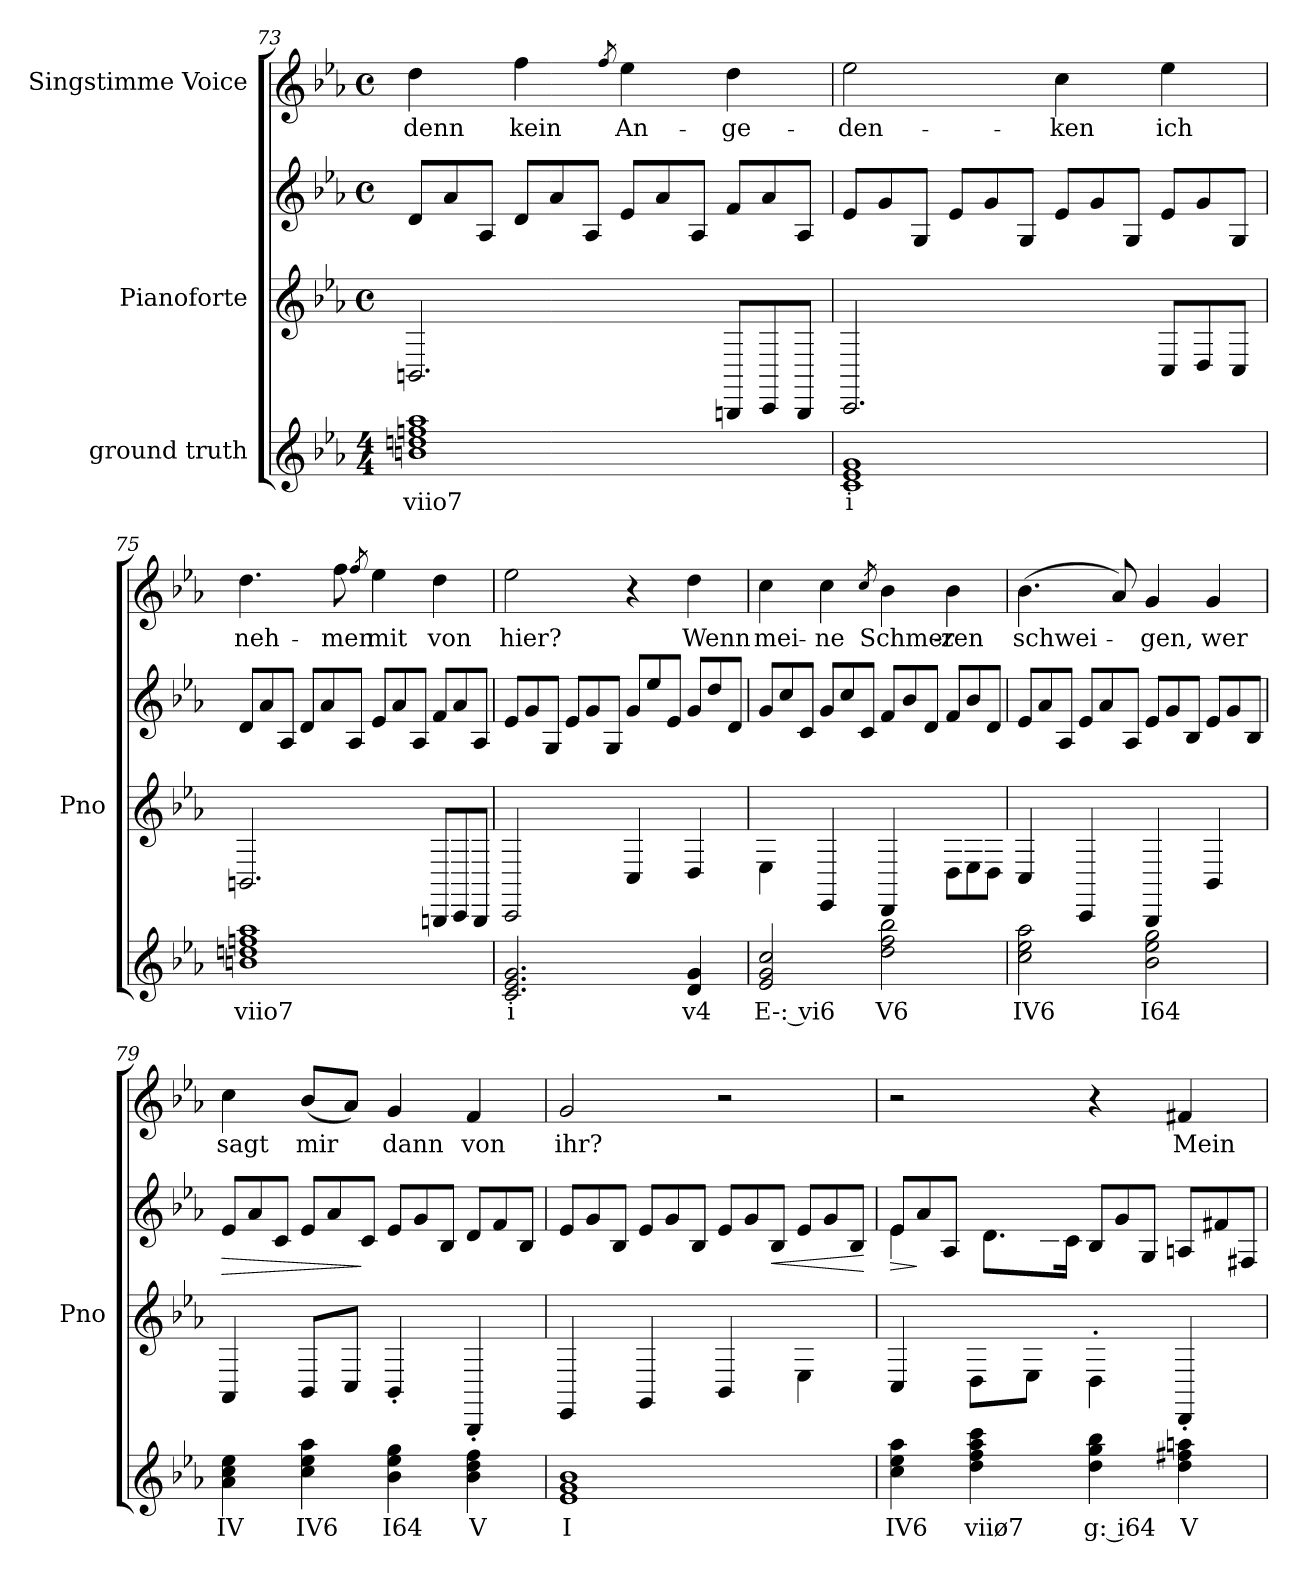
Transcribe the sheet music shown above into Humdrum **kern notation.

**kern	**text	**kern	**kern	**dynam	**kern	**text
*part3	*part3	*part2	*part2	*part2	*part1	*part1
*staff4	*staff4	*staff3	*staff2	*staff2/3	*staff1	*staff1
*I"ground truth	*	*I"Pianoforte	*	*	*I"Singstimme Voice	*
*	*	*I'Pno	*	*	*	*
*	*	*clefG2	*clefG2	*	*clefG2	*
*k[b-e-a-]	*	*k[b-e-a-]	*k[b-e-a-]	*	*k[b-e-a-]	*
*M4/4	*	*M4/4	*M4/4	*	*M4/4	*
*	*	*met(c)	*met(c)	*	*met(c)	*
=73	=73	=73	=73	=73	=73	=73
*	*	*	*Xtuplet	*	*	*
!	!	!	!	!	!	!LO:LY:b
1bn 1ddn 1ffn 1aa-	viio7	2.BBn/	12d/L	.	4dd\	denn
.	.	.	12a-/	.	.	.
.	.	.	12A-/J	.	.	.
!	!	!	!	!	!	!LO:LY:b
.	.	.	12d/L	.	4ff\	kein
.	.	.	12a-/	.	.	.
.	.	.	12A-/J	.	.	.
.	.	.	.	.	8qff/	.
!	!	!	!	!	!	!LO:LY:b
.	.	.	12e-/L	.	4ee-\	An-
.	.	.	12a-/	.	.	.
.	.	.	12A-/J	.	.	.
*	*	*Xtuplet	*	*	*	*
!	!	!	!	!	!	!LO:LY:b
.	.	12BBBn/L	12f/L	.	4dd\	-ge-
.	.	12CC/	12a-/	.	.	.
.	.	12BBB/J	12A-/J	.	.	.
=74	=74	=74	=74	=74	=74	=74
!	!	!	!	!	!	!LO:LY:b
1c 1e- 1g	i	2.CC/	12e-/L	.	2ee-\	-den-
.	.	.	12g/	.	.	.
.	.	.	12G/J	.	.	.
.	.	.	12e-/L	.	.	.
.	.	.	12g/	.	.	.
.	.	.	12G/J	.	.	.
!	!	!	!	!	!	!LO:LY:b
.	.	.	12e-/L	.	4cc\	-ken
.	.	.	12g/	.	.	.
.	.	.	12G/J	.	.	.
!	!	!	!	!	!	!LO:LY:b
.	.	12C/L	12e-/L	.	4ee-\	ich
.	.	12D/	12g/	.	.	.
.	.	12C/J	12G/J	.	.	.
=75	=75	=75	=75	=75	=75	=75
!	!	!	!	!	!	!LO:LY:b
1bn 1ddn 1ffn 1aa-	viio7	2.BBn/	12d/L	.	4.dd\	neh-
.	.	.	12a-/	.	.	.
.	.	.	12A-/J	.	.	.
.	.	.	12d/L	.	.	.
.	.	.	12a-/	.	.	.
!	!	!	!	!	!	!LO:LY:b
.	.	.	.	.	8ff\	-men
.	.	.	12A-/J	.	.	.
.	.	.	.	.	8qff/	.
!	!	!	!	!	!	!LO:LY:b
.	.	.	12e-/L	.	4ee-\	mit
.	.	.	12a-/	.	.	.
.	.	.	12A-/J	.	.	.
!	!	!	!	!	!	!LO:LY:b
.	.	12BBBn/L	12f/L	.	4dd\	von
.	.	12CC/	12a-/	.	.	.
.	.	12BBB/J	12A-/J	.	.	.
=76	=76	=76	=76	=76	=76	=76
!	!	!	!	!	!	!LO:LY:b
2.c 2.e- 2.g	i	2CC/	12e-/L	.	2ee-\	hier?
.	.	.	12g/	.	.	.
.	.	.	12G/J	.	.	.
.	.	.	12e-/L	.	.	.
.	.	.	12g/	.	.	.
.	.	.	12G/J	.	.	.
.	.	4C/	12g/L	.	4r	.
.	.	.	12ee-/	.	.	.
.	.	.	12e-/J	.	.	.
!	!	!	!	!	!	!LO:LY:b
4d 4g	v4	4D/	12g/L	.	4dd\	Wenn
.	.	.	12dd/	.	.	.
.	.	.	12d/J	.	.	.
=77	=77	=77	=77	=77	=77	=77
!	!	!	!	!	!	!LO:LY:b
2e- 2g 2cc	E-: vi6	4E-\	12g/L	.	4cc\	mei-
.	.	.	12cc/	.	.	.
.	.	.	12c/J	.	.	.
!	!	!	!	!	!	!LO:LY:b
.	.	4EE-/	12g/L	.	4cc\	-ne
.	.	.	12cc/	.	.	.
.	.	.	12c/J	.	.	.
.	.	.	.	.	8qcc/	.
!	!	!	!	!	!	!LO:LY:b
2dd 2ff 2bb-	V6	4DD/	12f/L	.	4b-\	Schmer-
.	.	.	12b-/	.	.	.
.	.	.	12d/J	.	.	.
!	!	!	!	!	!	!LO:LY:b
.	.	12D\L	12f/L	.	4b-\	-zen
.	.	12E-\	12b-/	.	.	.
.	.	12D\J	12d/J	.	.	.
=78	=78	=78	=78	=78	=78	=78
!	!	!	!	!	!	!LO:LY:b
2cc 2ee- 2aa-	IV6	4C/	12e-/L	.	(>4.b-\	schwei-
.	.	.	12a-/	.	.	.
.	.	.	12A-/J	.	.	.
.	.	4CC/	12e-/L	.	.	.
.	.	.	12a-/	.	.	.
.	.	.	.	.	8a-/)	.
.	.	.	12A-/J	.	.	.
!	!	!	!	!	!	!LO:LY:b
2b- 2ee- 2gg	I64	4BBB-/	12e-/L	.	4g/	-gen,
.	.	.	12g/	.	.	.
.	.	.	12B-/J	.	.	.
!	!	!	!	!	!	!LO:LY:b
.	.	4BB-/	12e-/L	.	4g/	wer
.	.	.	12g/	.	.	.
.	.	.	12B-/J	.	.	.
=79	=79	=79	=79	=79	=79	=79
!	!	!	!	!LO:HP:b	!	!
!	!	!	!	!	!	!LO:LY:b
4a- 4cc 4ee-	IV	4AA-/	12e-/L	>	4cc\	sagt
.	.	.	12a-/	.	.	.
.	.	.	12c/J	.	.	.
!	!	!	!	!	!	!LO:LY:b
4cc 4ee- 4aa-	IV6	8BB-/L	12e-/L	.	(<8b-/L	mir
.	.	.	12a-/	.	.	.
.	.	8C/J	.	.	8a-/J)	.
.	.	.	12c/J	]	.	.
!	!	!	!	!	!	!LO:LY:b
4b- 4ee- 4gg	I64	4BB-'/	12e-/L	.	4g/	dann
.	.	.	12g/	.	.	.
.	.	.	12B-/J	.	.	.
!	!	!	!	!	!	!LO:LY:b
4b- 4dd 4ff	V	4BBB-'/	12d/L	.	4f/	von
.	.	.	12f/	.	.	.
.	.	.	12B-/J	.	.	.
=80	=80	=80	=80	=80	=80	=80
!	!	!	!	!	!	!LO:LY:b
1e- 1g 1b-	I	4EE-/	12e-/L	.	2g/	ihr?
.	.	.	12g/	.	.	.
.	.	.	12B-/J	.	.	.
.	.	4GG/	12e-/L	.	.	.
.	.	.	12g/	.	.	.
.	.	.	12B-/J	.	.	.
.	.	4BB-/	12e-/L	.	2r	.
.	.	.	12g/	.	.	.
!	!	!	!	!LO:HP:b	!	!
.	.	.	12B-/J	<	.	.
.	.	4E-\	12e-/L	.	.	.
.	.	.	12g/	.	.	.
.	.	.	12B-/J	.	.	.
.	.	.	.	[	.	.
=81	=81	=81	=81	=81	=81	=81
!	!	!	!	!LO:HP:b	!	!
*	*	*	*^	*	*	*
4cc 4ee- 4aa-	IV6	4C/	12e-/L	4e-\	>	2r	.
.	.	.	12a-/	.	]	.	.
.	.	.	12A-/J	.	.	.	.
4dd 4ff 4aa- 4ccc	viiø7	8D\L	12d/Lyy	8.d\L	.	.	.
.	.	.	12g/	.	.	.	.
.	.	8E-\J	.	.	.	.	.
.	.	.	12c/J	.	.	.	.
.	.	.	.	16c\Jk	.	.	.
4dd 4gg 4bb-	g: i64	4D'\	12B-/L	2ryy	.	4r	.
.	.	.	12g/	.	.	.	.
.	.	.	12G/J	.	.	.	.
!	!	!	!	!	!	!	!LO:LY:b
4dd 4ff#X 4aan	V	4DD'/	12An/L	.	.	4f#X/	Mein
.	.	.	12f#X/	.	.	.	.
.	.	.	12F#X/J	.	.	.	.
*	*	*	*v	*v	*	*	*
=	=	=	=	=	=	=
*-	*-	*-	*-	*-	*-	*-
